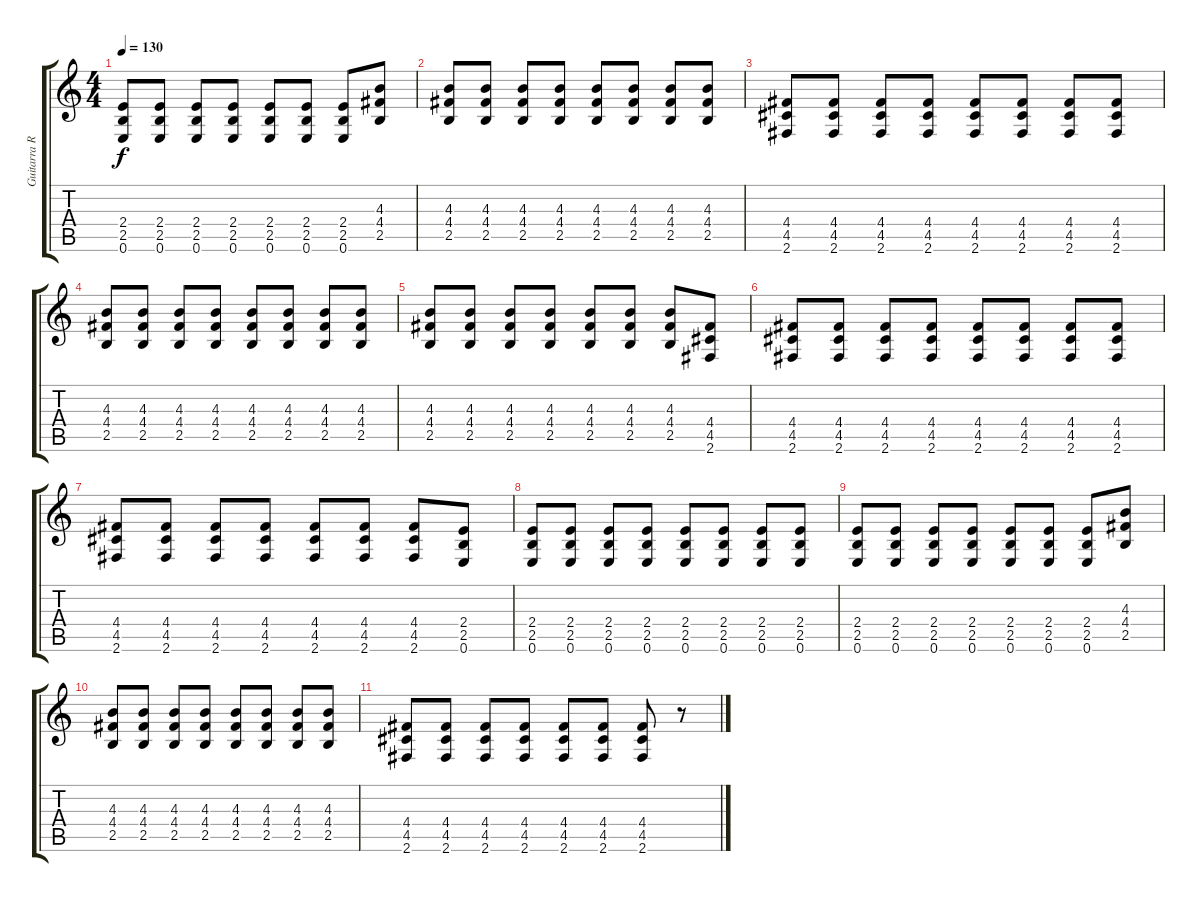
\track ("Guitarra Ritmica" "Guitarra R") {instrument overdrivenguitar}
\staff {score tabs}
\tuning (E4 B3 G3 D3 A2 E2) {hide}
\ts (4 4)
\tempo 130
\clef g2
\ks c
(2.4 2.5 0.6).8{dy f} (2.4 2.5 0.6).8 (2.4 2.5 0.6).8 (2.4 2.5 0.6).8 (2.4 2.5 0.6).8 (2.4 2.5 0.6).8 (2.4 2.5 0.6).8 (4.3 4.4 2.5).8 |
(4.3 4.4 2.5).8 (4.3 4.4 2.5).8 (4.3 4.4 2.5).8 (4.3 4.4 2.5).8 (4.3 4.4 2.5).8 (4.3 4.4 2.5).8 (4.3 4.4 2.5).8 (4.3 4.4 2.5).8 |
(4.4 4.5 2.6).8 (4.4 4.5 2.6).8 (4.4 4.5 2.6).8 (4.4 4.5 2.6).8 (4.4 4.5 2.6).8 (4.4 4.5 2.6).8 (4.4 4.5 2.6).8 (4.4 4.5 2.6).8 |
(4.3 4.4 2.5).8 (4.3 4.4 2.5).8 (4.3 4.4 2.5).8 (4.3 4.4 2.5).8 (4.3 4.4 2.5).8 (4.3 4.4 2.5).8 (4.3 4.4 2.5).8 (4.3 4.4 2.5).8 |
(4.3 4.4 2.5).8 (4.3 4.4 2.5).8 (4.3 4.4 2.5).8 (4.3 4.4 2.5).8 (4.3 4.4 2.5).8 (4.3 4.4 2.5).8 (4.3 4.4 2.5).8 (4.4 4.5 2.6).8 |
(4.4 4.5 2.6).8 (4.4 4.5 2.6).8 (4.4 4.5 2.6).8 (4.4 4.5 2.6).8 (4.4 4.5 2.6).8 (4.4 4.5 2.6).8 (4.4 4.5 2.6).8 (4.4 4.5 2.6).8 |
(4.4 4.5 2.6).8 (4.4 4.5 2.6).8 (4.4 4.5 2.6).8 (4.4 4.5 2.6).8 (4.4 4.5 2.6).8 (4.4 4.5 2.6).8 (4.4 4.5 2.6).8 (2.4 2.5 0.6).8 |
(2.4 2.5 0.6).8 (2.4 2.5 0.6).8 (2.4 2.5 0.6).8 (2.4 2.5 0.6).8 (2.4 2.5 0.6).8 (2.4 2.5 0.6).8 (2.4 2.5 0.6).8 (2.4 2.5 0.6).8 |
(2.4 2.5 0.6).8 (2.4 2.5 0.6).8 (2.4 2.5 0.6).8 (2.4 2.5 0.6).8 (2.4 2.5 0.6).8 (2.4 2.5 0.6).8 (2.4 2.5 0.6).8 (4.3 4.4 2.5).8 |
(4.3 4.4 2.5).8 (4.3 4.4 2.5).8 (4.3 4.4 2.5).8 (4.3 4.4 2.5).8 (4.3 4.4 2.5).8 (4.3 4.4 2.5).8 (4.3 4.4 2.5).8 (4.3 4.4 2.5).8 |
(4.4 4.5 2.6).8 (4.4 4.5 2.6).8 (4.4 4.5 2.6).8 (4.4 4.5 2.6).8 (4.4 4.5 2.6).8 (4.4 4.5 2.6).8 (4.4 4.5 2.6).8 r.8
